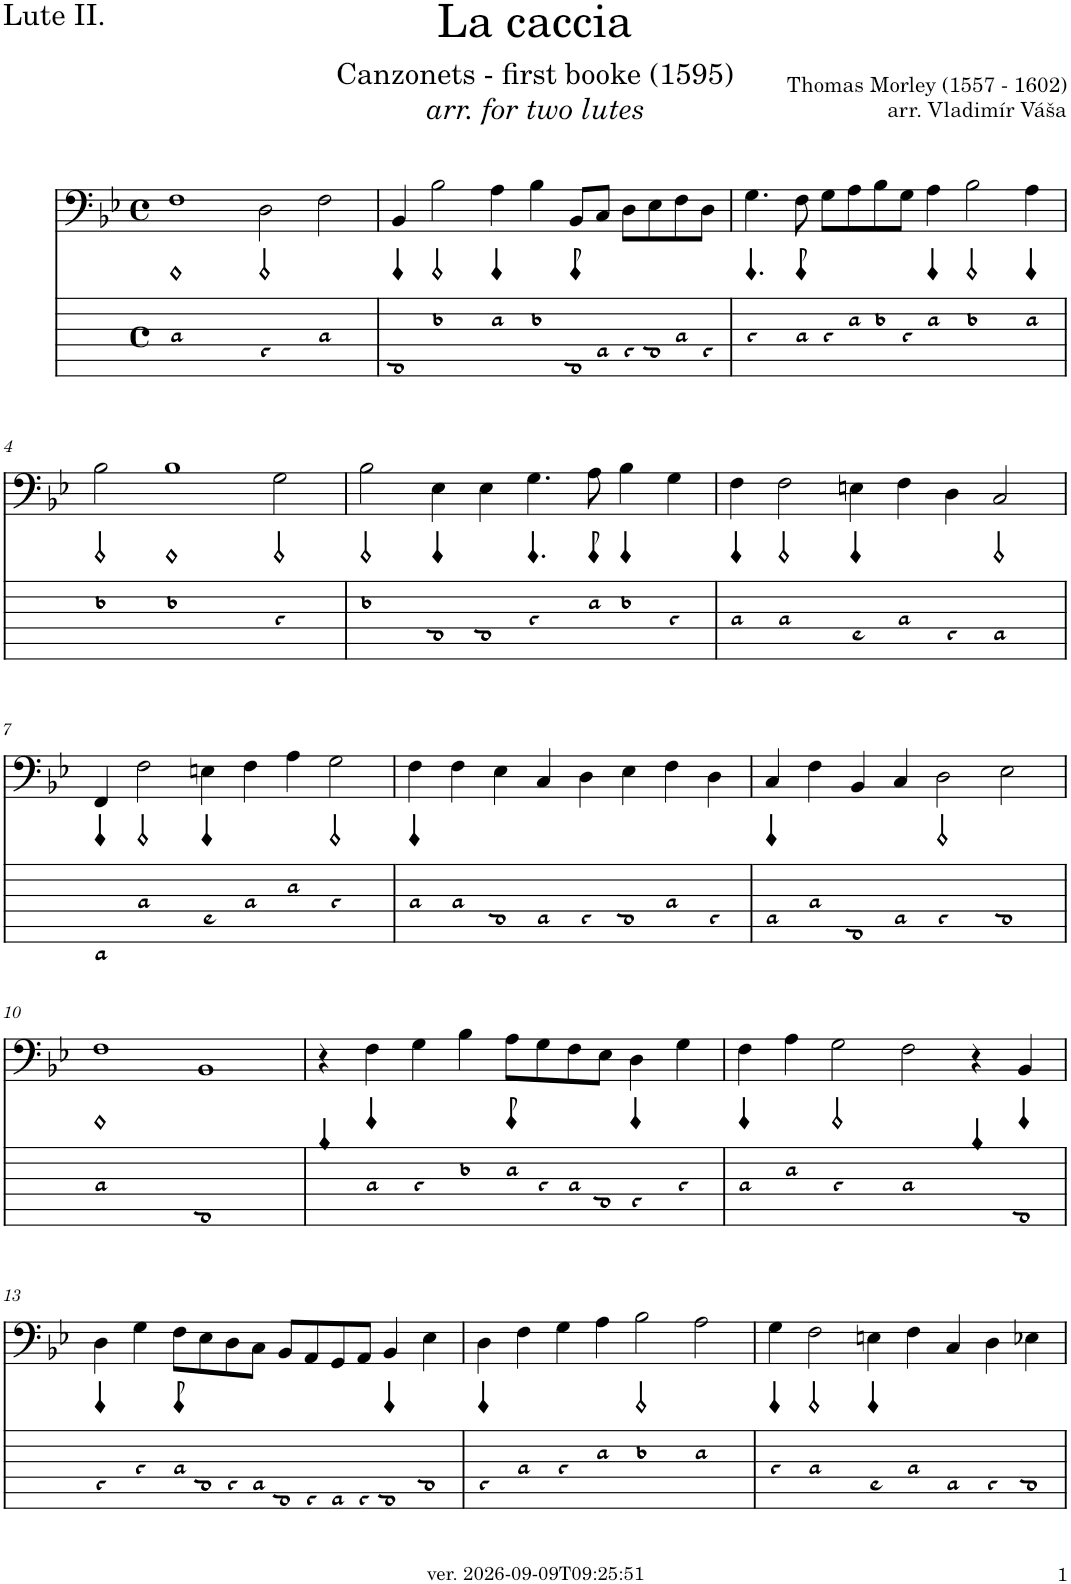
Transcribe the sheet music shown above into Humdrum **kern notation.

**kern	**kern
*part1	*part1
*staff2	*staff1
*I"II.	*
*I'II.	*
*stria6	*
*	*clefF4
*k[b-e-]	*k[b-e-]
*M4/2	*M4/2
*met(c)	*met(c)
=1	=1
1F	1F
2D	2D\
2F	2F\
=2	=2
4BB-	4BB-/
2B-	2B-\
4A	4A\
4B-	4B-\
8BB-L	8BB-/L
8CJ	8C/J
8DL	8D\L
8E-	8E-\
8F	8F\
8DJ	8D\J
=3	=3
4.G	4.G\
8F	8F\
8GL	8G\L
8A	8A\
8B-	8B-\
8GJ	8G\J
4A	4A\
2B-	2B-\
4A	4A\
!!LO:LB:g=z
=4	=4
2B-	2B-\
1B-	1B-
2G	2G\
=5	=5
2B-	2B-\
4E-	4E-\
4E-	4E-\
4.G	4.G\
8A	8A\
4B-	4B-\
4G	4G\
=6	=6
4F	4F\
2F	2F\
4En	4En\
4F	4F\
4D	4D\
2C	2C/
!!LO:LB:g=z
=7	=7
4FF	4FF/
2F	2F\
4En	4En\
4F	4F\
4A	4A\
2G	2G\
=8	=8
4F	4F\
4F	4F\
4E-	4E-\
4C	4C/
4D	4D\
4E-	4E-\
4F	4F\
4D	4D\
=9	=9
4C	4C/
4F	4F\
4BB-	4BB-/
4C	4C/
2D	2D\
2E-	2E-\
!!LO:LB:g=z
=10	=10
1F	1F
1BB-	1BB-
=11	=11
4r	4r
4F	4F\
4G	4G\
4B-	4B-\
8AL	8A\L
8G	8G\
8F	8F\
8E-J	8E-\J
4D	4D\
4G	4G\
=12	=12
4F	4F\
4A	4A\
2G	2G\
2F	2F\
4r	4r
4BB-	4BB-/
!!LO:LB:g=z
=13	=13
4D	4D\
4G	4G\
8FL	8F\L
8E-	8E-\
8D	8D\
8CJ	8C\J
8BB-L	8BB-/L
8AA	8AA/
8GG	8GG/
8AAJ	8AA/J
4BB-	4BB-/
4E-	4E-\
=14	=14
4D	4D\
4F	4F\
4G	4G\
4A	4A\
2B-	2B-\
2A	2A\
=15	=15
4G	4G\
2F	2F\
4En	4En\
4F	4F\
4C	4C/
4D	4D\
4E-X	4E-X\
=	=
*-	*-
